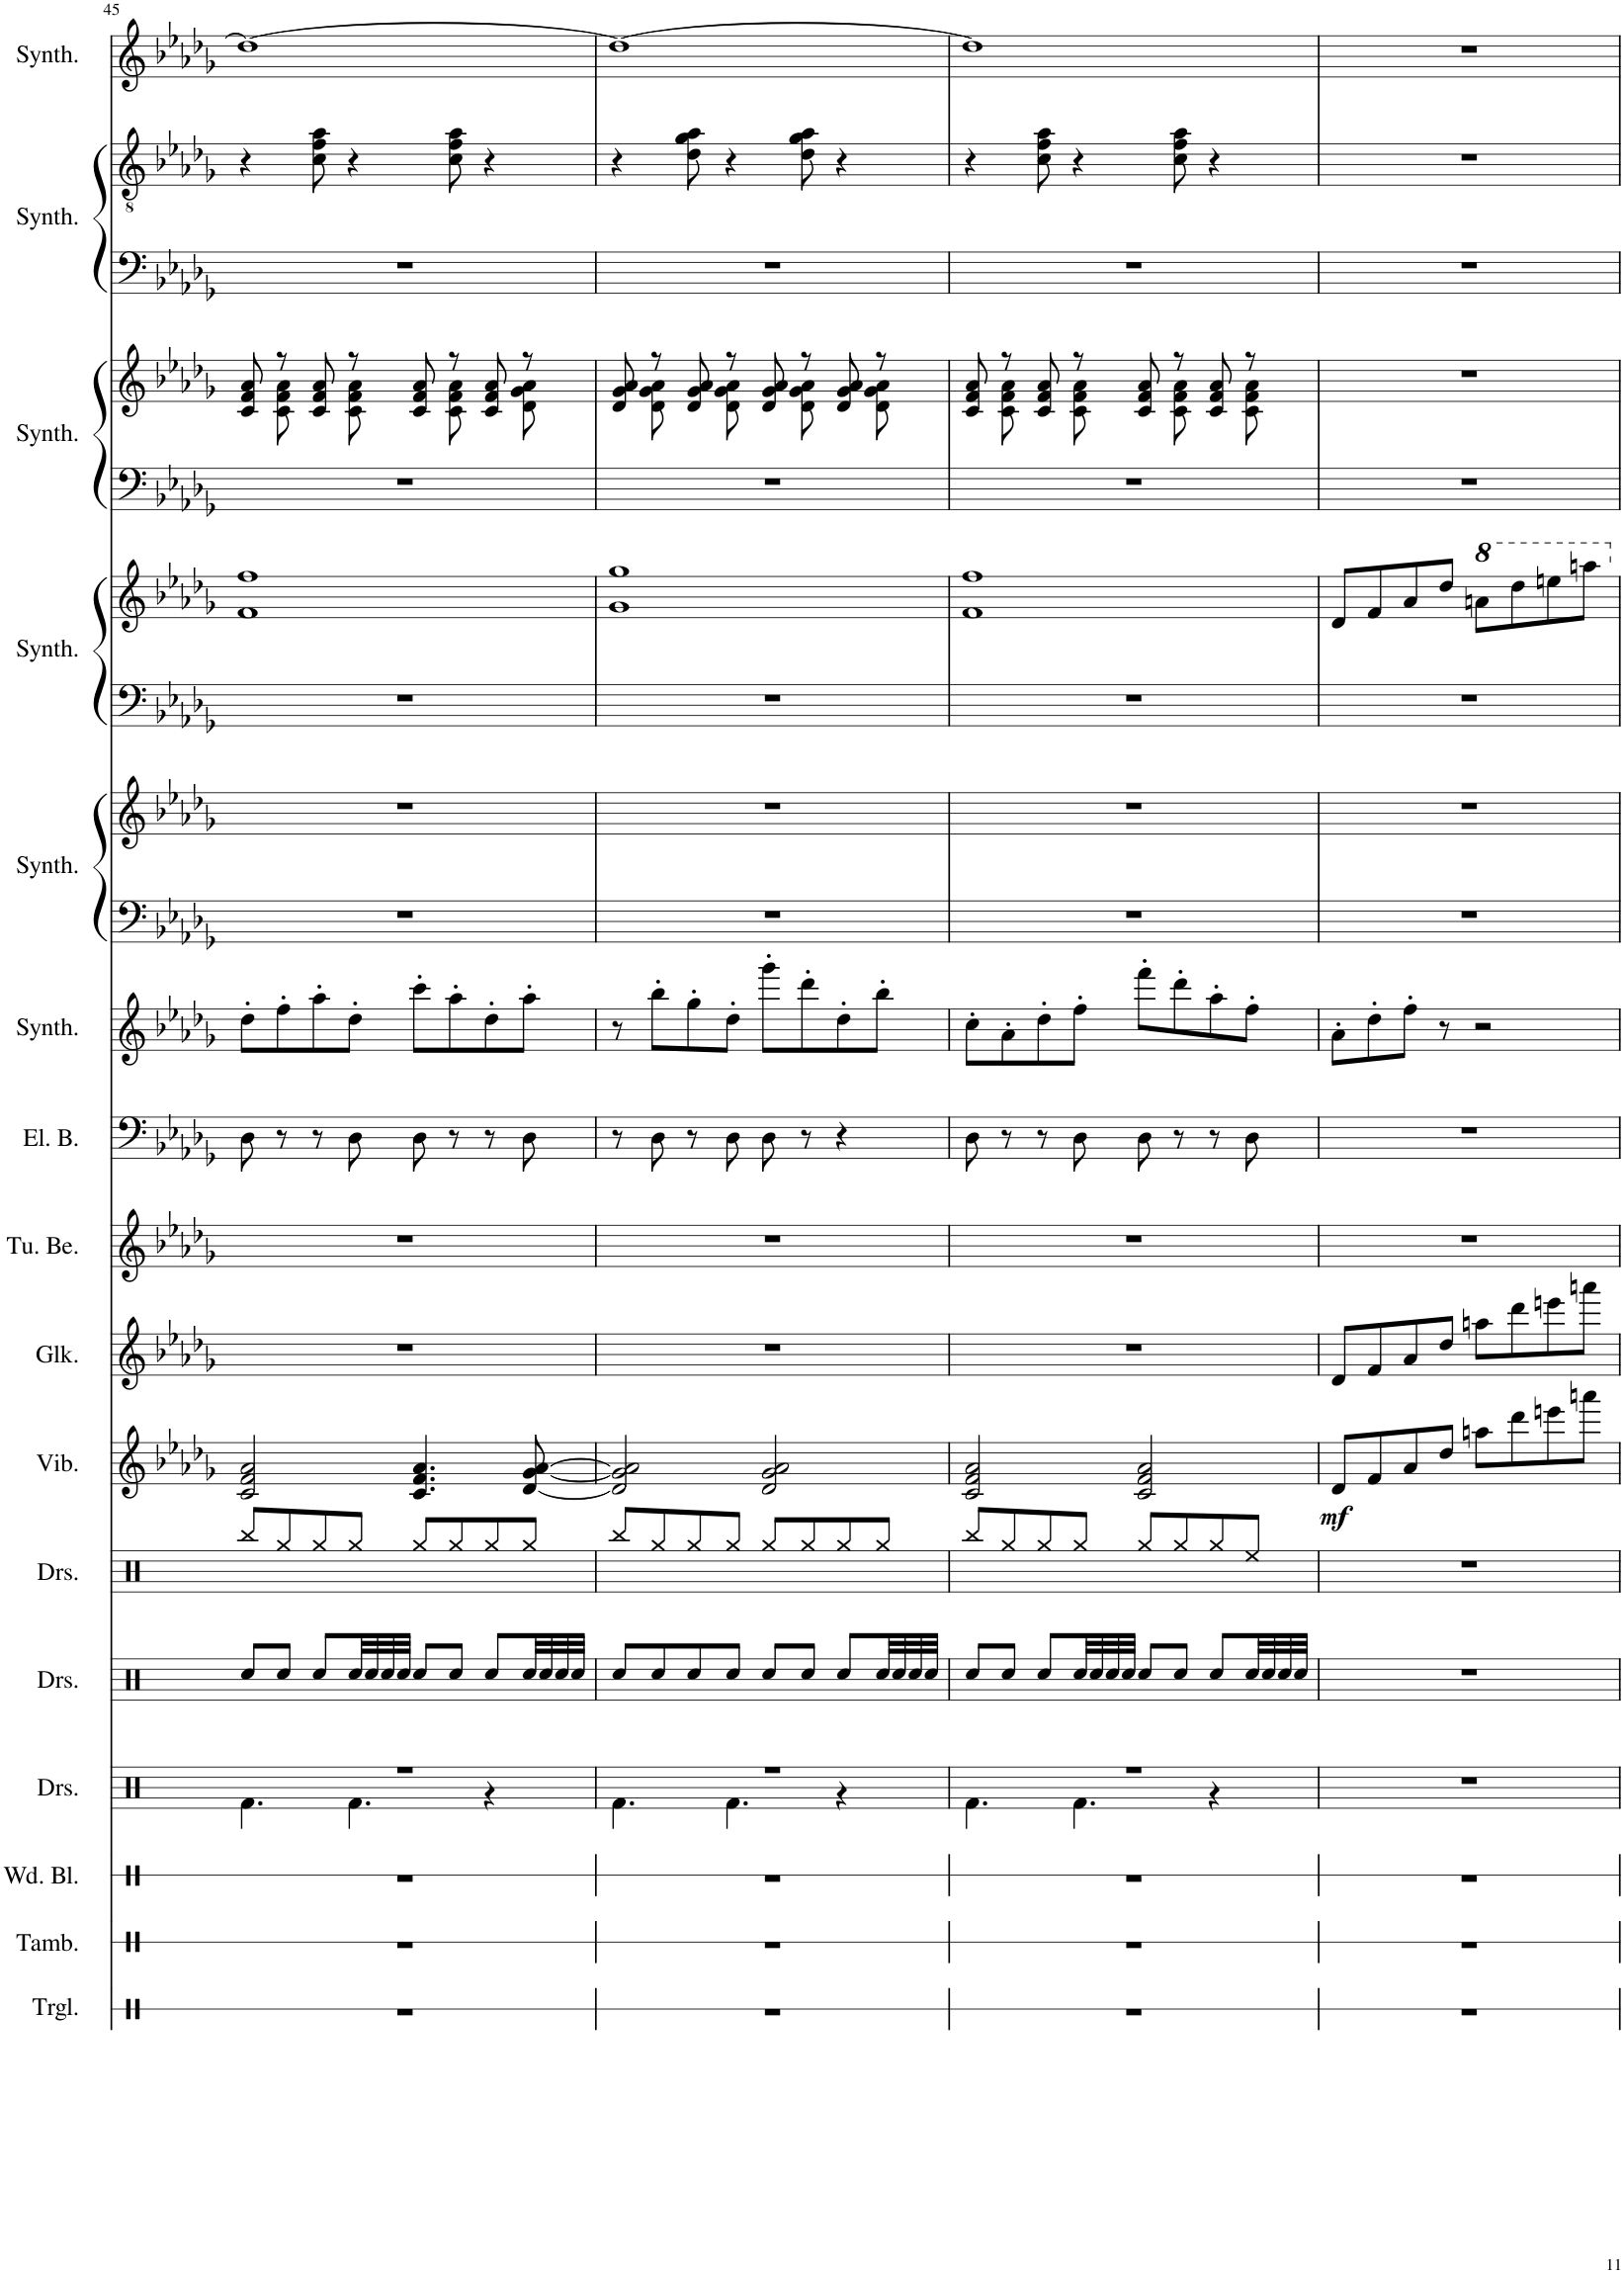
**kern	**kern	**kern	**kern	**kern	**kern	**kern	**dynam	**kern	**kern	**kern	**kern	**kern	**kern	**kern	**kern	**kern	**kern	**kern	**kern	**kern
*part16	*part15	*part14	*part13	*part12	*part11	*part10	*part10	*part9	*part8	*part7	*part6	*part5	*part5	*part4	*part4	*part3	*part3	*part2	*part2	*part1
*staff20	*staff19	*staff18	*staff17	*staff16	*staff15	*staff14	*staff14	*staff13	*staff12	*staff11	*staff10	*staff9	*staff8	*staff7	*staff6	*staff5	*staff4	*staff3	*staff2	*staff1
*I"Triangle	*I"Tambourine	*I"Wood Blocks	*I"Drumset	*I"Drumset	*I"Drumset	*I"Vibraphone	*	*I"Glockenspiel	*I"Tubular Bells	*I"Electric Bass	*I"Bass Synthesizer	*I"String Synthesizer	*	*I"Effect Synthesizer	*	*I"Effect Synthesizer	*	*I"Effect Synthesizer	*	*I"Rain Synthesizer
*I'Trgl.	*I'Tamb.	*I'Wd. Bl.	*I'Drs.	*I'Drs.	*I'Drs.	*I'Vib.	*	*I'Glk.	*I'Tu. Be.	*I'El. B.	*I'Synth.	*I'Synth.	*	*I'Synth.	*	*I'Synth.	*	*I'Synth.	*	*I'Synth.
!!LO:PB:g=z
*clefX	*clefX	*clefX	*clefX	*clefX	*clefX	*clefG2	*	*clefG2	*clefG2	*clefF4	*clefG2	*clefF4	*clefG2	*clefF4	*clefG2	*clefF4	*clefG2	*clefF4	*clefGv2	*clefG2
*	*	*	*	*	*	*	*	*Trd-14c-24	*	*Trd7c12	*	*	*	*	*	*	*	*	*	*
*k[]	*k[]	*k[]	*k[]	*k[]	*k[]	*k[b-e-a-d-g-]	*	*k[b-e-a-d-g-]	*k[b-e-a-d-g-]	*k[b-e-a-d-g-]	*k[b-e-a-d-g-]	*k[b-e-a-d-g-]	*k[b-e-a-d-g-]	*k[b-e-a-d-g-]	*k[b-e-a-d-g-]	*k[b-e-a-d-g-]	*k[b-e-a-d-g-]	*k[b-e-a-d-g-]	*k[b-e-a-d-g-]	*k[b-e-a-d-g-]
*M4/4	*M4/4	*M4/4	*M4/4	*M4/4	*M4/4	*M4/4	*	*M4/4	*M4/4	*M4/4	*M4/4	*M4/4	*M4/4	*M4/4	*M4/4	*M4/4	*M4/4	*M4/4	*M4/4	*M4/4
=45	=45	=45	=45	=45	=45	=45	=45	=45	=45	=45	=45	=45	=45	=45	=45	=45	=45	=45	=45	=45
*	*	*	*^	*	*	*	*	*	*	*	*	*	*	*	*^	*	*^	*	*	*
1r	1r	1r	1r	4.Rf\	8Rcc/L	8Rbb/L	2c/ 2f/ 2a-/	.	1r	1r	8D-\	8dd-'\L	1r	1r	1r	1ff	1f	1r	8c/ 8f/ 8a-/	8ryy	1r	4r	1dd-_
.	.	.	.	.	8Rcc/J	8Rgg/	.	.	.	.	8r	8ff'\	.	.	.	.	.	.	8r	8c\ 8f\ 8a-\	.	.	.
.	.	.	.	.	8Rcc/L	8Rgg/	.	.	.	.	8r	8aa-'\	.	.	.	.	.	.	8c/ 8f/ 8a-/	8ryy	.	8c\ 8f\ 8a-\	.
.	.	.	.	4.Rf\	32Rcc/LL	8Rgg/J	.	.	.	.	8D-\	8dd-'\J	.	.	.	.	.	.	8r	8c\ 8f\ 8a-\	.	4r	.
.	.	.	.	.	32Rcc/	.	.	.	.	.	.	.	.	.	.	.	.	.	.	.	.	.	.
.	.	.	.	.	32Rcc/	.	.	.	.	.	.	.	.	.	.	.	.	.	.	.	.	.	.
.	.	.	.	.	32Rcc/JJJ	.	.	.	.	.	.	.	.	.	.	.	.	.	.	.	.	.	.
.	.	.	.	.	8Rcc/L	8Rgg/L	4.c/ 4.f/ 4.a-/	.	.	.	8D-\	8ccc'\L	.	.	.	.	.	.	8c/ 8f/ 8a-/	8ryy	.	.	.
.	.	.	.	.	8Rcc/J	8Rgg/	.	.	.	.	8r	8aa-'\	.	.	.	.	.	.	8r	8c\ 8f\ 8a-\	.	8c\ 8f\ 8a-\	.
.	.	.	.	4r	8Rcc/L	8Rgg/	.	.	.	.	8r	8dd-'\	.	.	.	.	.	.	8c/ 8f/ 8a-/	8ryy	.	4r	.
.	.	.	.	.	32Rcc/LL	8Rgg/J	[8d-/ [8g-/ [8a-/	.	.	.	8D-\	8aa-'\J	.	.	.	.	.	.	8r	8d-\ 8g-\ 8a-\	.	.	.
.	.	.	.	.	32Rcc/	.	.	.	.	.	.	.	.	.	.	.	.	.	.	.	.	.	.
.	.	.	.	.	32Rcc/	.	.	.	.	.	.	.	.	.	.	.	.	.	.	.	.	.	.
.	.	.	.	.	32Rcc/JJJ	.	.	.	.	.	.	.	.	.	.	.	.	.	.	.	.	.	.
=46	=46	=46	=46	=46	=46	=46	=46	=46	=46	=46	=46	=46	=46	=46	=46	=46	=46	=46	=46	=46	=46	=46	=46
1r	1r	1r	1r	4.Rf\	8Rcc/L	8Rbb/L	2d-/] 2g-/] 2a-/]	.	1r	1r	8r	8r	1r	1r	1r	1gg-	1g-	1r	8d-/ 8g-/ 8a-/	8ryy	1r	4r	1dd-_
.	.	.	.	.	8Rcc/	8Rgg/	.	.	.	.	8D-\	8bb-'\L	.	.	.	.	.	.	8r	8d-\ 8g-\ 8a-\	.	.	.
.	.	.	.	.	8Rcc/	8Rgg/	.	.	.	.	8r	8gg-'\	.	.	.	.	.	.	8d-/ 8g-/ 8a-/	8ryy	.	8d-\ 8g-\ 8a-\	.
.	.	.	.	4.Rf\	8Rcc/J	8Rgg/J	.	.	.	.	8D-\	8dd-'\J	.	.	.	.	.	.	8r	8d-\ 8g-\ 8a-\	.	4r	.
.	.	.	.	.	8Rcc/L	8Rgg/L	2d-/ 2g-/ 2a-/	.	.	.	8D-\	8ggg-'\L	.	.	.	.	.	.	8d-/ 8g-/ 8a-/	8ryy	.	.	.
.	.	.	.	.	8Rcc/J	8Rgg/	.	.	.	.	8r	8ddd-'\	.	.	.	.	.	.	8r	8d-\ 8g-\ 8a-\	.	8d-\ 8g-\ 8a-\	.
.	.	.	.	4r	8Rcc/L	8Rgg/	.	.	.	.	4r	8dd-'\	.	.	.	.	.	.	8d-/ 8g-/ 8a-/	8ryy	.	4r	.
.	.	.	.	.	32Rcc/LL	8Rgg/J	.	.	.	.	.	8bb-'\J	.	.	.	.	.	.	8r	8d-\ 8g-\ 8a-\	.	.	.
.	.	.	.	.	32Rcc/	.	.	.	.	.	.	.	.	.	.	.	.	.	.	.	.	.	.
.	.	.	.	.	32Rcc/	.	.	.	.	.	.	.	.	.	.	.	.	.	.	.	.	.	.
.	.	.	.	.	32Rcc/JJJ	.	.	.	.	.	.	.	.	.	.	.	.	.	.	.	.	.	.
=47	=47	=47	=47	=47	=47	=47	=47	=47	=47	=47	=47	=47	=47	=47	=47	=47	=47	=47	=47	=47	=47	=47	=47
1r	1r	1r	1r	4.Rf\	8Rcc/L	8Rbb/L	2c/ 2f/ 2a-/	.	1r	1r	8D-\	8cc'\L	1r	1r	1r	1ff	1f	1r	8c/ 8f/ 8a-/	8ryy	1r	4r	1dd-]
.	.	.	.	.	8Rcc/J	8Rgg/	.	.	.	.	8r	8a-'\	.	.	.	.	.	.	8r	8c\ 8f\ 8a-\	.	.	.
.	.	.	.	.	8Rcc/L	8Rgg/	.	.	.	.	8r	8dd-'\	.	.	.	.	.	.	8c/ 8f/ 8a-/	8ryy	.	8c\ 8f\ 8a-\	.
.	.	.	.	4.Rf\	32Rcc/LL	8Rgg/J	.	.	.	.	8D-\	8ff'\J	.	.	.	.	.	.	8r	8c\ 8f\ 8a-\	.	4r	.
.	.	.	.	.	32Rcc/	.	.	.	.	.	.	.	.	.	.	.	.	.	.	.	.	.	.
.	.	.	.	.	32Rcc/	.	.	.	.	.	.	.	.	.	.	.	.	.	.	.	.	.	.
.	.	.	.	.	32Rcc/JJJ	.	.	.	.	.	.	.	.	.	.	.	.	.	.	.	.	.	.
.	.	.	.	.	8Rcc/L	8Rgg/L	2c/ 2f/ 2a-/	.	.	.	8D-\	8fff'\L	.	.	.	.	.	.	8c/ 8f/ 8a-/	8ryy	.	.	.
.	.	.	.	.	8Rcc/J	8Rgg/	.	.	.	.	8r	8ddd-'\	.	.	.	.	.	.	8r	8c\ 8f\ 8a-\	.	8c\ 8f\ 8a-\	.
.	.	.	.	4r	8Rcc/L	8Rgg/	.	.	.	.	8r	8aa-'\	.	.	.	.	.	.	8c/ 8f/ 8a-/	8ryy	.	4r	.
.	.	.	.	.	32Rcc/LL	8Ree/J	.	.	.	.	8D-\	8ff'\J	.	.	.	.	.	.	8r	8c\ 8f\ 8a-\	.	.	.
.	.	.	.	.	32Rcc/	.	.	.	.	.	.	.	.	.	.	.	.	.	.	.	.	.	.
.	.	.	.	.	32Rcc/	.	.	.	.	.	.	.	.	.	.	.	.	.	.	.	.	.	.
.	.	.	.	.	32Rcc/JJJ	.	.	.	.	.	.	.	.	.	.	.	.	.	.	.	.	.	.
*	*	*	*v	*v	*	*	*	*	*	*	*	*	*	*	*	*v	*v	*	*v	*v	*	*	*
=48	=48	=48	=48	=48	=48	=48	=48	=48	=48	=48	=48	=48	=48	=48	=48	=48	=48	=48	=48	=48
!	!	!	!	!	!	!	!LO:DY:b	!	!	!	!	!	!	!	!	!	!	!	!	!
1r	1r	1r	1r	1r	1r	8d-/L	mf	8d-/L	1r	1r	8a-'\L	1r	1r	1r	8d-/L	1r	1r	1r	1r	1r
.	.	.	.	.	.	8f/	.	8f/	.	.	8dd-'\	.	.	.	8f/	.	.	.	.	.
.	.	.	.	.	.	8a-/	.	8a-/	.	.	8ff'\J	.	.	.	8a-/	.	.	.	.	.
.	.	.	.	.	.	8dd-/J	.	8dd-/J	.	.	8r	.	.	.	8dd-/J	.	.	.	.	.
*	*	*	*	*	*	*	*	*	*	*	*	*	*	*	*8va	*	*	*	*	*
.	.	.	.	.	.	8aan\L	.	8aan\L	.	.	2r	.	.	.	8aan\L	.	.	.	.	.
.	.	.	.	.	.	8ddd-\	.	8ddd-\	.	.	.	.	.	.	8ddd-\	.	.	.	.	.
.	.	.	.	.	.	8eeen\	.	8eeen\	.	.	.	.	.	.	8eeen\	.	.	.	.	.
.	.	.	.	.	.	8aaan\J	.	8aaan\J	.	.	.	.	.	.	8aaan\J	.	.	.	.	.
*	*	*	*	*	*	*	*	*	*	*	*	*	*	*	*X8va	*	*	*	*	*
=	=	=	=	=	=	=	=	=	=	=	=	=	=	=	=	=	=	=	=	=
*-	*-	*-	*-	*-	*-	*-	*-	*-	*-	*-	*-	*-	*-	*-	*-	*-	*-	*-	*-	*-
